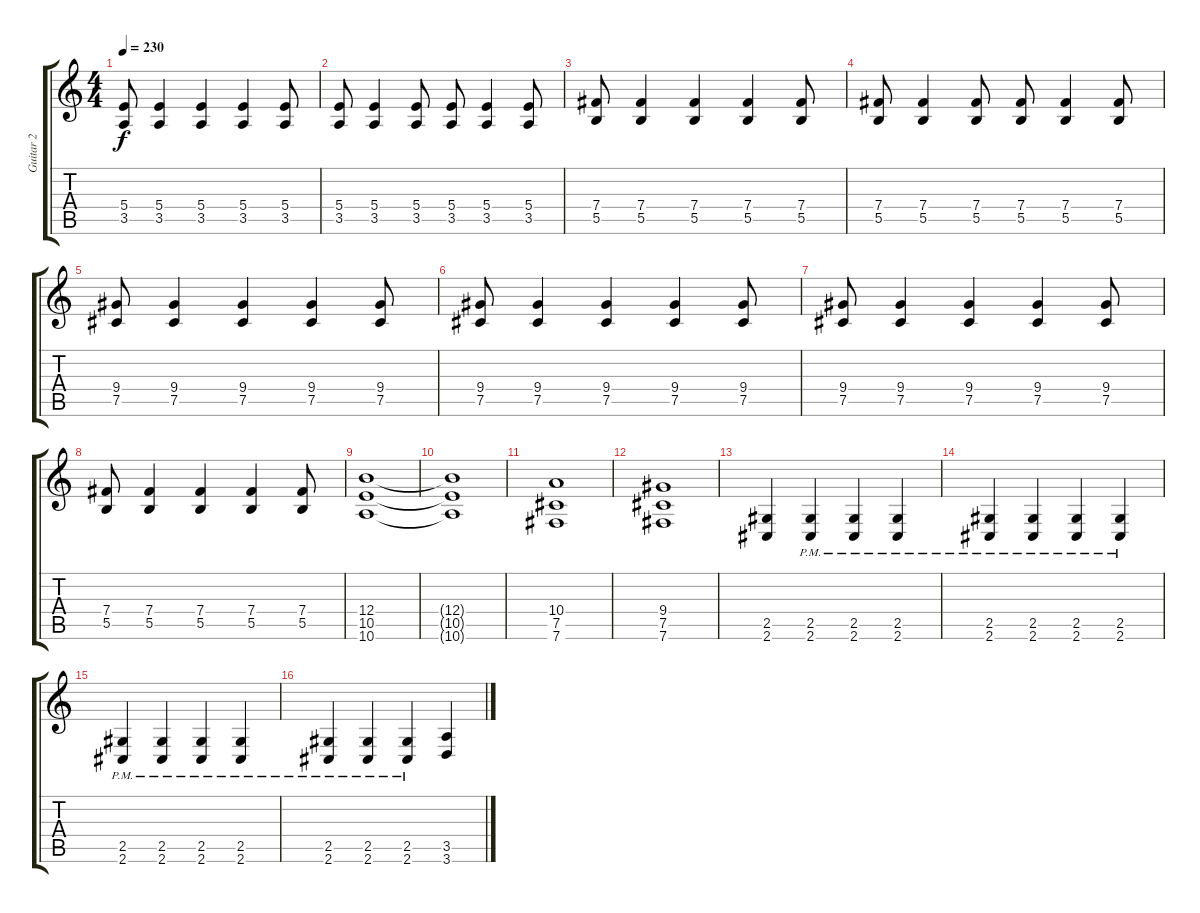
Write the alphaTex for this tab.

\track ("Guitar 2" "Guitar 2") {instrument distortionguitar}
\staff {score tabs}
\tuning (Db4 Ab3 E3 B2 Gb2 B1) {hide}
\ts (4 4)
\tempo 230
\clef g2
\ks c
(5.4 3.5).8{dy f} (5.4 3.5).4 (5.4 3.5).4 (5.4 3.5).4 (5.4 3.5).8 |
(5.4 3.5).8 (5.4 3.5).4 (5.4 3.5).8 (5.4 3.5).8 (5.4 3.5).4 (5.4 3.5).8 |
(7.4 5.5).8 (7.4 5.5).4 (7.4 5.5).4 (7.4 5.5).4 (7.4 5.5).8 |
(7.4 5.5).8 (7.4 5.5).4 (7.4 5.5).8 (7.4 5.5).8 (7.4 5.5).4 (7.4 5.5).8 |
(9.4 7.5).8 (9.4 7.5).4 (9.4 7.5).4 (9.4 7.5).4 (9.4 7.5).8 |
(9.4 7.5).8 (9.4 7.5).4 (9.4 7.5).4 (9.4 7.5).4 (9.4 7.5).8 |
(9.4 7.5).8 (9.4 7.5).4 (9.4 7.5).4 (9.4 7.5).4 (9.4 7.5).8 |
(7.4 5.5).8 (7.4 5.5).4 (7.4 5.5).4 (7.4 5.5).4 (7.4 5.5).8 |
(12.4 10.5 10.6).1 |
(12.4{t} 10.5{t} 10.6{t}).1 |
(10.4 7.5 7.6).1 |
(9.4 7.5 7.6).1 |
(2.5 2.6).4 (2.5{pm} 2.6{pm}).4 (2.5{pm} 2.6{pm}).4 (2.5{pm} 2.6{pm}).4 |
(2.5{pm} 2.6{pm}).4 (2.5{pm} 2.6{pm}).4 (2.5{pm} 2.6{pm}).4 (2.5{pm} 2.6{pm}).4 |
(2.5{pm} 2.6{pm}).4 (2.5{pm} 2.6{pm}).4 (2.5{pm} 2.6{pm}).4 (2.5{pm} 2.6{pm}).4 |
(2.5{pm} 2.6{pm}).4 (2.5{pm} 2.6{pm}).4 (2.5{pm} 2.6{pm}).4 (3.5 3.6).4
